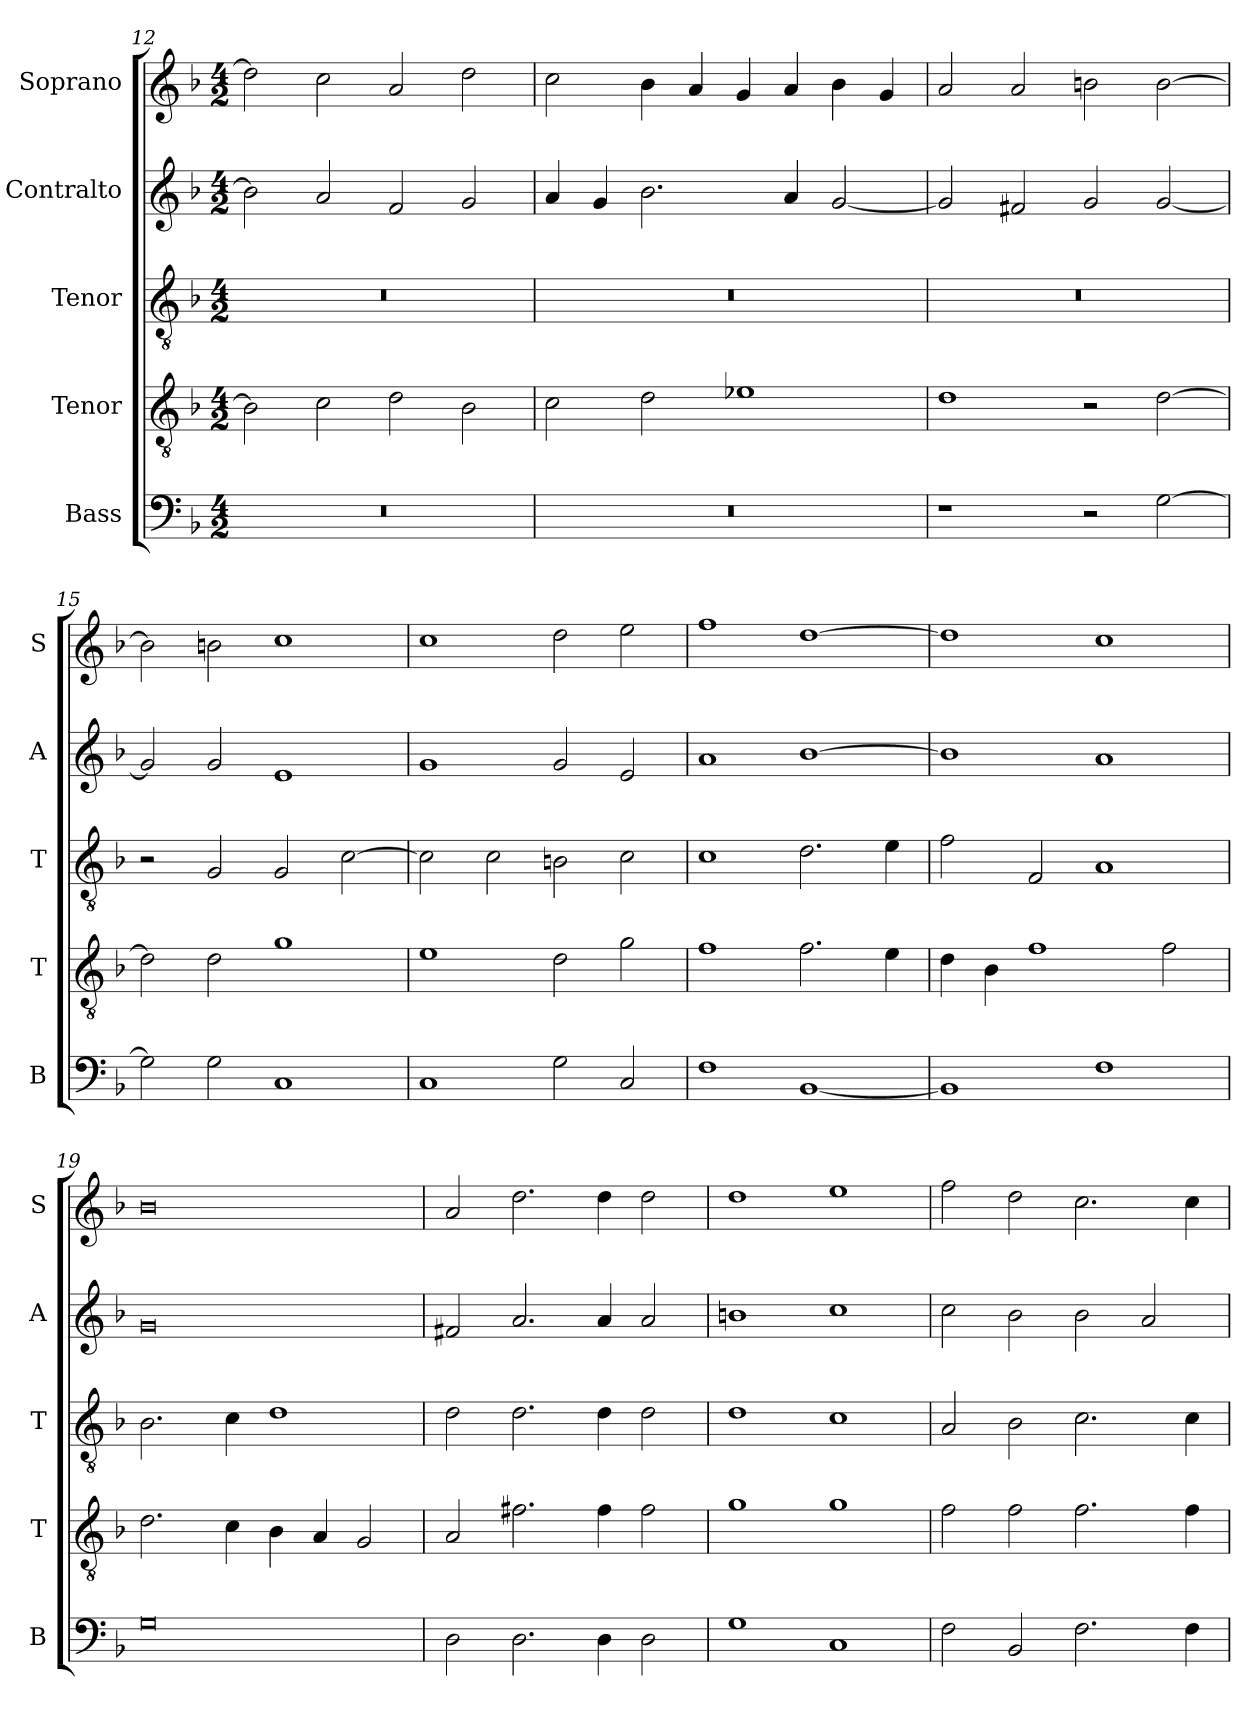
**kern	**kern	**kern	**kern	**kern
*part5	*part4	*part3	*part2	*part1
*staff5	*staff4	*staff3	*staff2	*staff1
*I"Bass	*I"Tenor	*I"Tenor	*I"Contralto	*I"Soprano
*I'B	*I'T	*I'T	*I'A	*I'S
*clefF4	*clefGv2	*clefGv2	*clefG2	*clefG2
*k[b-]	*k[b-]	*k[b-]	*k[b-]	*k[b-]
*G:dor	*G:dor	*G:dor	*G:dor	*G:dor
*M4/2	*M4/2	*M4/2	*M4/2	*M4/2
=12	=12	=12	=12	=12
0r	2B-]	0r	2b-]	2dd]
.	2c	.	2a	2cc
.	2d	.	2f	2a
.	2B-	.	2g	2dd
=13	=13	=13	=13	=13
0r	2c	0r	4a	2cc
.	.	.	4g	.
.	2d	.	2.b-	4b-
.	.	.	.	4a
.	1e-X	.	.	4g
.	.	.	4a	4a
.	.	.	[2g	4b-
.	.	.	.	4g
=14	=14	=14	=14	=14
1r	1d	0r	2g]	2a
.	.	.	2f#X	2a
2r	2r	.	2g	2bn
[2G	[2d	.	[2g	[2b
=15	=15	=15	=15	=15
2G]	2d]	2r	2g]	2b]
2G	2d	2G	2g	2bn
1C	1g	2G	1e	1cc
.	.	[2c	.	.
=16	=16	=16	=16	=16
1C	1e	2c]	1g	1cc
.	.	2c	.	.
2G	2d	2Bn	2g	2dd
2C	2g	2c	2e	2ee
=17	=17	=17	=17	=17
1F	1f	1c	1a	1ff
[1BB-	2.f	2.d	[1b-	[1dd
.	4e	4e	.	.
=18	=18	=18	=18	=18
1BB-]	4d	2f	1b-]	1dd]
.	4B-	.	.	.
.	1f	2F	.	.
1F	.	1A	1a	1cc
.	2f	.	.	.
=19	=19	=19	=19	=19
0G	2.d	2.B-	0g	0b-
.	4c	4c	.	.
.	4B-	1d	.	.
.	4A	.	.	.
.	2G	.	.	.
=20	=20	=20	=20	=20
2D	2A	2d	2f#X	2a
2.D	2.f#X	2.d	2.a	2.dd
4D	4f#	4d	4a	4dd
2D	2f#	2d	2a	2dd
=21	=21	=21	=21	=21
1G	1g	1d	1bn	1dd
1C	1g	1c	1cc	1ee
=22	=22	=22	=22	=22
2F	2f	2A	2cc	2ff
2BB-	2f	2B-	2b-	2dd
2.F	2.f	2.c	2b-	2.cc
.	.	.	2a	.
4F	4f	4c	.	4cc
=	=	=	=	=
*-	*-	*-	*-	*-
